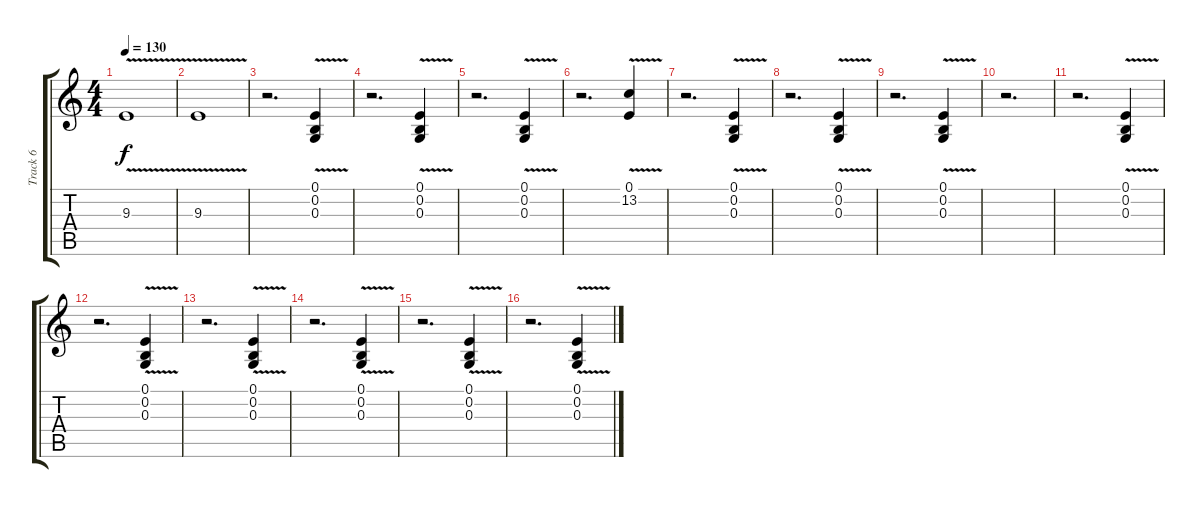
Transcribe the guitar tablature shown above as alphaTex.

\track ("Track 6" "Track 6") {instrument lead2sawtooth}
\staff {score tabs}
\tuning (E4 B3 G3 D3 A2 E2) {hide}
\ts (4 4)
\tempo 130
\clef g2
\ks c
9.3{v}.1{dy f} |
9.3{v}.1 |
r.2{d} (0.1 0.2 0.3{v}).4 |
r.2{d} (0.1 0.2 0.3{v}).4 |
r.2{d} (0.1 0.2 0.3{v}).4 |
r.2{d} (0.1 13.2{v}).4 |
r.2{d} (0.1 0.2 0.3{v}).4 |
r.2{d} (0.1 0.2 0.3{v}).4 |
r.2{d} (0.1 0.2 0.3{v}).4 |
r.2{d} |
r.2{d} (0.1 0.2 0.3{v}).4 |
r.2{d} (0.1 0.2 0.3{v}).4 |
r.2{d} (0.1 0.2 0.3{v}).4 |
r.2{d} (0.1 0.2 0.3{v}).4 |
r.2{d} (0.1 0.2 0.3{v}).4 |
r.2{d} (0.1 0.2 0.3{v}).4
